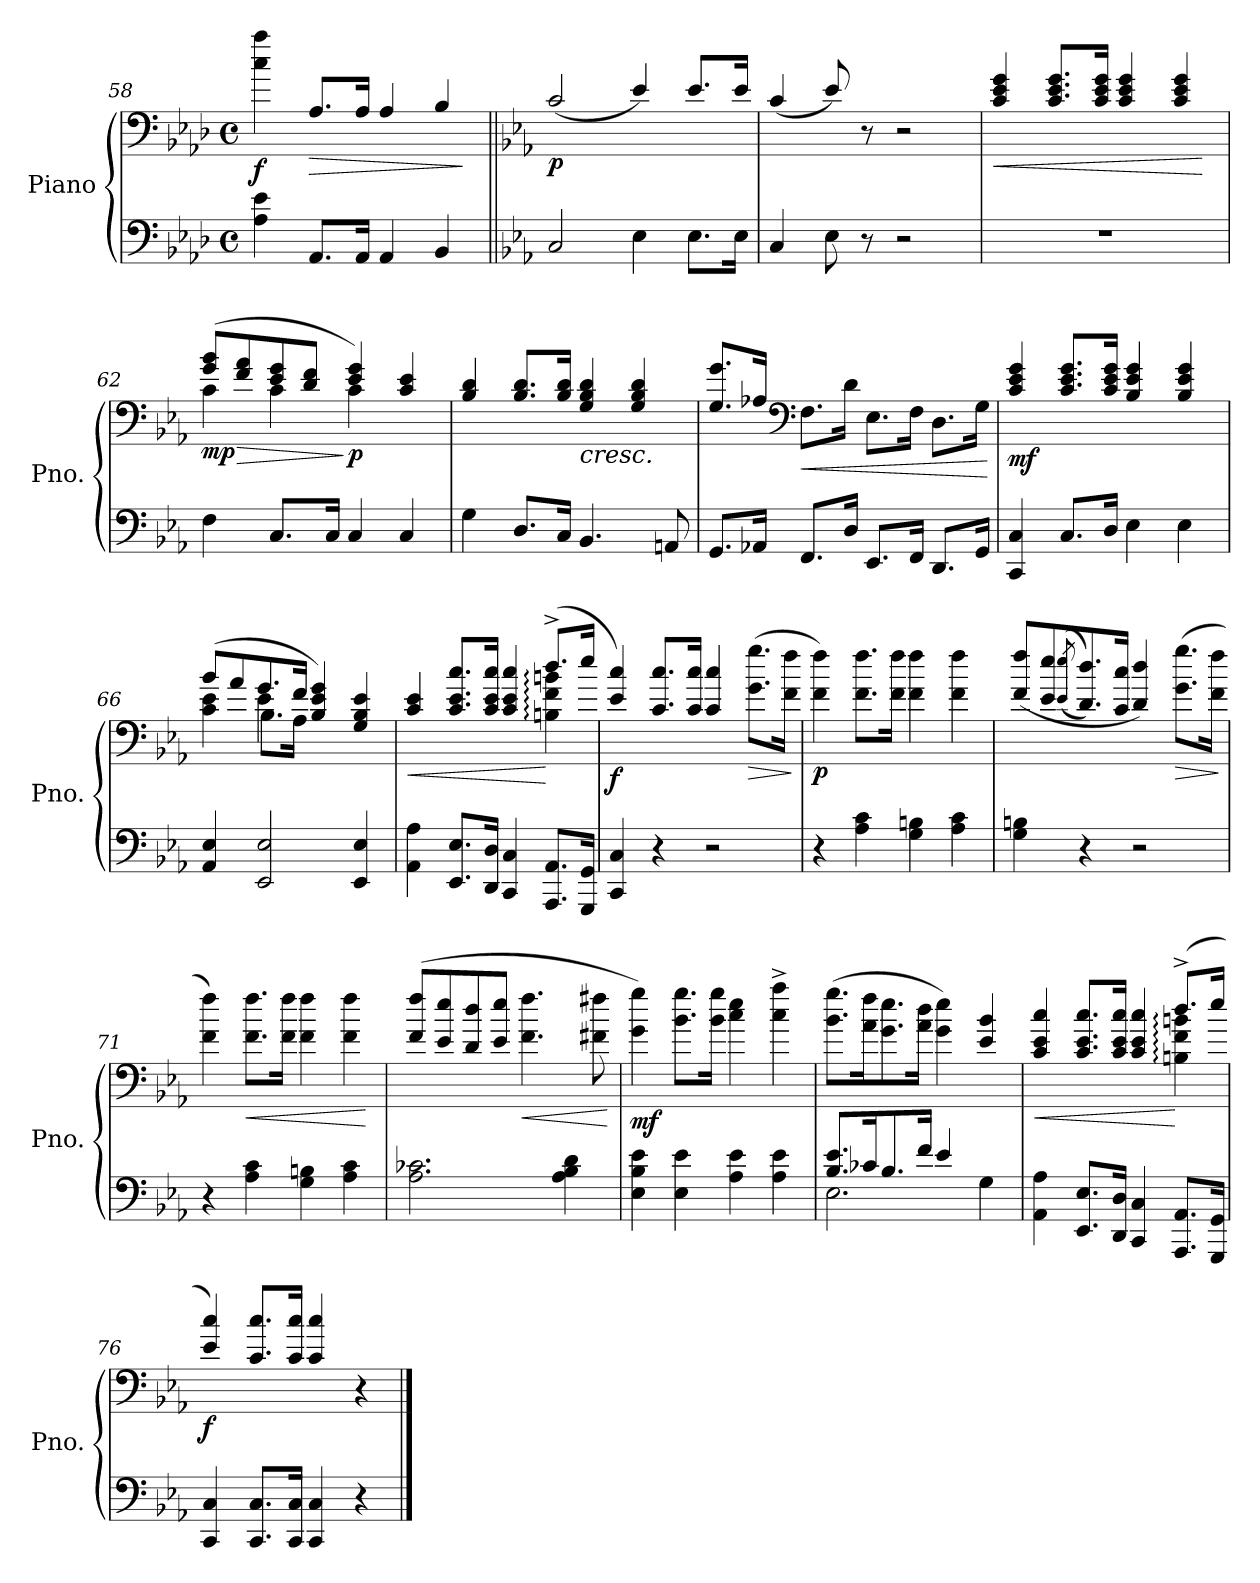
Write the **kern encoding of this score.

**kern	**kern	**dynam
*part1	*part1	*part1
*staff2	*staff1	*staff1/2
*I"Piano	*	*
*I'Pno.	*	*
*clefF4	*clefF4	*
*k[b-e-a-d-]	*k[b-e-a-d-]	*
*M4/4	*M4/4	*
*met(c)	*met(c)	*
=58	=58	=58
!	!	!LO:DY:b
4A-\ 4e-\	4cc\ 4aa-\	f
!	!	!LO:HP:b
8.AA-/L	8.A-/L	>
16AA-/Jk	16A-/Jk	.
4AA-/	4A-/	.
4BB-/	4B-/	.
.	.	]
=59||	=59||	=59||
*k[b-e-a-]	*k[b-e-a-]	*
!	!	!LO:DY:b
2C/	(<2c/	p
4E-\	4e-/)	.
8.E-\L	8.e-/L	.
16E-\Jk	16e-/Jk	.
=60	=60	=60
4C/	(<4c/	.
8E-\	8e-/)	.
8r	8r	.
2r	2r	.
=61	=61	=61
!	!	!LO:HP:b
1r	4c/ 4e-/ 4g/	<
.	8.c/ 8.e-/ 8.g/L	.
.	16c/ 16e-/ 16g/Jk	.
.	4c/ 4e-/ 4g/	.
.	4c/ 4e-/ 4g/	.
.	.	[
!!LO:LB:g=z
=62	=62	=62
!	!	!LO:HP:b
*	*^	*
!	!	!	!LO:DY:n=1:b
4F\	(>8g/ 8b-/L	4c\	> mp
.	8f/ 8a-/	.	.
8.C/L	8e-/ 8g/	4c\	.
.	8d/ 8f/J	.	.
16C/Jk	.	.	.
!	!	!	!LO:DY:n=2:b
4C/	4e-/ 4g/)	4c\	] p
4C/	4c/ 4e-/	4ryy	.
*	*v	*v	*
=63	=63	=63
4G\	4B-/ 4d/	.
8.D/L	8.B-/ 8.d/L	.
16C/Jk	16B-/ 16d/Jk	.
!	!LO:TX:b:i:t=cresc.	!
4.BB-/	4G/ 4B-/ 4d/	.
.	4G/ 4B-/ 4d/	.
8AAn/	.	.
=64	=64	=64
8.GG/L	8.G/ 8.g/L	.
16AA-X/Jk	16A-X/Jk	.
*	*clefF4	*
!	!	!LO:HP:b
8.FF/L	8.F\L	<
16D/Jk	16d\Jk	.
8.EE-/L	8.E-\L	.
16FF/Jk	16F\Jk	.
8.DD/L	8.D\L	.
16GG/Jk	16G\Jk	.
.	.	[
=65	=65	=65
!	!	!LO:DY:b
4CC/ 4C/	4c/ 4e-/ 4g/	mf
8.C/L	8.c/ 8.e-/ 8.g/L	.
16D/Jk	16c/ 16e-/ 16g/Jk	.
4E-\	4B-/ 4e-/ 4g/	.
4E-\	4B-/ 4e-/ 4g/	.
!!LO:LB:g=z
=66	=66	=66
*	*^	*
*	*	*^	*
4AA-/ 4E-/	(>8b-/L	4c\ 4e-\	4ryy	.
.	8a-/	.	.	.
2EE-/ 2E-/	8.g/	4e-\	8.B-\L	.
.	16f/Jk	.	16A-\Jk	.
.	4B-/ 4e-/ 4g/)	2ryy	2ryy	.
4EE-/ 4E-/	4G/ 4B-/ 4e-/	.	.	.
*	*v	*v	*v	*
=67	=67	=67
!	!	!LO:HP:b
*	*^	*
4AA-\ 4A-\	4c/ 4e-/	2.ryy	<
8.EE-/ 8.E-/L	8.c/ 8.e-/ 8.cc/L	.	.
16DD/ 16D/Jk	16c/ 16e-/ 16cc/Jk	.	.
4CC/ 4C/	4c/ 4e-/ 4cc/	.	.
8.AAA-/ 8.AA-/L	(>8.dd^/L	4Bn\: 4f\: 4bn\:	[
16GGG/ 16GG/Jk	16ee-/Jk	.	.
*	*v	*v	*
=68	=68	=68
!	!	!LO:DY:b
4CC/ 4C/	4e-/ 4cc/)	f
4r	8.c/ 8.cc/L	.
.	16c/ 16cc/Jk	.
2r	4c/ 4cc/	.
!	!	!LO:HP:b
.	(>8.g\ 8.gg\L	>
.	16f\ 16ff\Jk	.
.	.	]
=69	=69	=69
!	!	!LO:DY:b
4r	4f\ 4ff\)	p
4A-\ 4c\	8.f\ 8.ff\L	.
.	16f\ 16ff\Jk	.
4G\ 4Bn\	4f\ 4ff\	.
4A-\ 4c\	4f\ 4ff\	.
=70	=70	=70
4G\ 4Bn\	(<8f/ 8ff/L	.
.	8e-/ 8ee-/	.
.	(>(<8qe-/ 8qee-/	.
4r	8.d/ 8.dd/))	.
.	16c/ 16cc/Jk	.
2r	4d/ 4dd/)	.
!	!	!LO:HP:b
.	(>8.g\ 8.gg\L	>
.	16f\ 16ff\Jk	.
.	.	]
!!LO:PB:g=z
=71	=71	=71
4r	4f\ 4ff\)	.
!	!	!LO:HP:b
4A-\ 4c\	8.f\ 8.ff\L	<
.	16f\ 16ff\Jk	.
4G\ 4Bn\	4f\ 4ff\	.
4A-\ 4c\	4f\ 4ff\	.
.	.	[
=72	=72	=72
2.A-\ 2.c-X\	(>8f/ 8ff/L	.
.	8e-/ 8ee-/	.
.	8d/ 8dd/	.
.	8e-/ 8ee-/J	.
!	!	!LO:HP:b
.	4.f\ 4.ff\	<
4A-\ 4B-\ 4d\	.	.
.	8f#X\ 8ff#X\	.
.	.	[
=73	=73	=73
!	!	!LO:DY:b
4E-\ 4B-\ 4e-\	4g\ 4gg\)	mf
4E-\ 4e-\	8.b-\ 8.gg\L	.
.	16b-\ 16gg\Jk	.
4A-\ 4e-\	4cc\ 4ee-\	.
4A-\ 4e-\	4cc\^ 4aa-\^	.
=74	=74	=74
*^	*	*
8.B-/ 8.e-/L	2.E-\	(>8.b-\ 8.gg\L	.
16c-X/K	.	16a-\ 16ff\K	.
8.B-/	.	8.g\ 8.ee-\	.
16f/Jk	.	16a-\ 16dd\Jk	.
4e-/	.	4g\ 4ee-\)	.
4ryy	4G\	4e-/ 4b-/	.
=75	=75	=75	=75
!	!	!	!LO:HP:b
*v	*v	*^	*
4AA-\ 4A-\	4c/ 4e-/ 4cc/	2.ryy	<
8.EE-/ 8.E-/L	8.c/ 8.e-/ 8.cc/L	.	.
16DD/ 16D/Jk	16c/ 16e-/ 16cc/Jk	.	.
4CC/ 4C/	4c/ 4e-/ 4cc/	.	.
8.AAA-/ 8.AA-/L	(>8.dd^/L	4Bn\: 4f\: 4bn\:	[
16GGG/ 16GG/Jk	16ee-/Jk	.	.
*	*v	*v	*
!!LO:LB:g=z
=76	=76	=76
!	!	!LO:DY:b
4CC/ 4C/	4e-/ 4cc/)	f
8.CC/ 8.C/L	8.c/ 8.cc/L	.
16CC/ 16C/Jk	16c/ 16cc/Jk	.
4CC/ 4C/	4c/ 4cc/	.
4r	4r	.
==	==	==
*-	*-	*-
